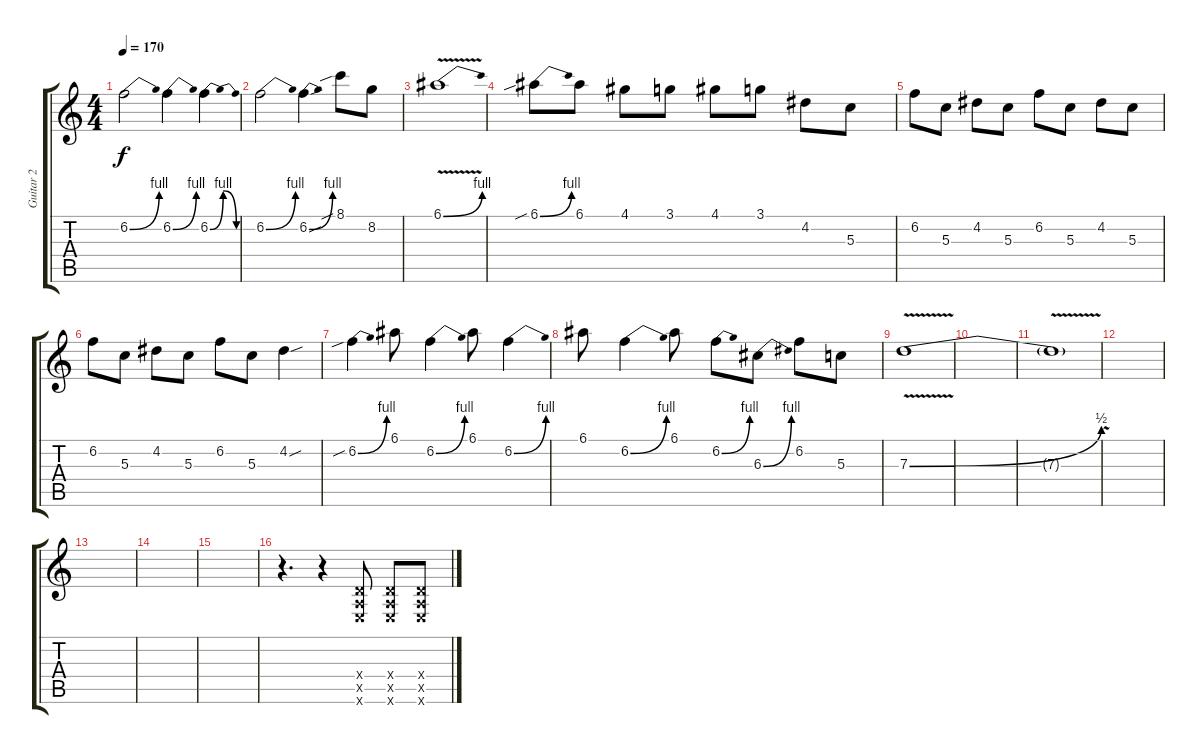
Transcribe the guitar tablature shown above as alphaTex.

\track ("Guitar 2" "Guitar 2") {instrument overdrivenguitar}
\staff {score tabs}
\tuning (E4 B3 G3 D3 A2 E2) {hide}
\ts (4 4)
\tempo 170
\clef g2
\ks c
6.2{be (bend 0 0 60 4)}.2{dy f} 6.2{be (bend 0 0 60 4)}.4 6.2{be (bendrelease 0 0 5 4 25 4 60 0)}.4 |
6.2{be (bend 0 0 60 4)}.2 6.2{be (bend 0 0 60 4) sou}.4 8.1{sib}.8 8.2.8 |
6.1{be (bend 0 0 60 4) v}.1 |
6.1{be (bend 0 0 60 4) sib}.8 6.1.8 4.1.8 3.1.8 4.1.8 3.1.8 4.2.8 5.3.8 |
6.2.8 5.3.8 4.2.8 5.3.8 6.2.8 5.3.8 4.2.8 5.3.8 |
6.2.8 5.3.8 4.2.8 5.3.8 6.2.8 5.3.8 4.2{sou}.4 |
6.2{be (bend 0 0 60 4) sib}.4 6.1.8 6.2{be (bend 0 0 60 4)}.4 6.1.8 6.2{be (bend 0 0 60 4)}.4 |
6.1.8 6.2{be (bend 0 0 60 4)}.4 6.1.8 6.2{be (bend 0 0 60 4)}.8 6.3{be (bend 0 0 60 4)}.8 6.2.8 5.3.8 |
7.3{be (bend 0 0 60 2) v}.1 |
|
7.3{v t}.1 |
|
|
|
|
r.4{d} r.4 (0.4{x} 0.5{x} 0.6{x}).8 (0.4{x} 0.5{x} 0.6{x}).8 (0.4{x} 0.5{x} 0.6{x}).8
